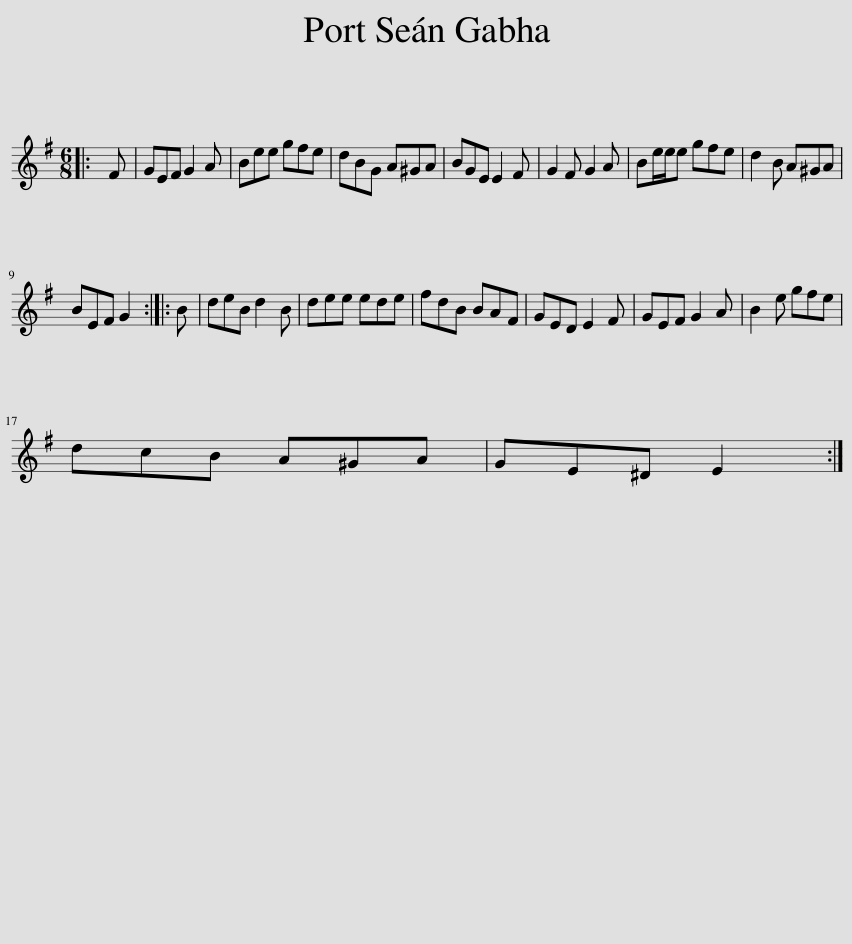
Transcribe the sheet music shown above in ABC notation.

X:1
L:1/8
M:6/8
I:linebreak $
K:G
V:1 treble
V:1
|: F | GEF G2 A | Bee gfe | dBG A^GA | BGE E2 F | %5
 G2 F G2 A | Be/e/e gfe | d2 B A^GA |$ BEF G2 :: B | %10
 deB d2 B | dee ede | fdB BAF | GED E2 F | GEF G2 A | %15
 B2 e gfe |$ dcB A^GA | GE^D E2 :| %18
